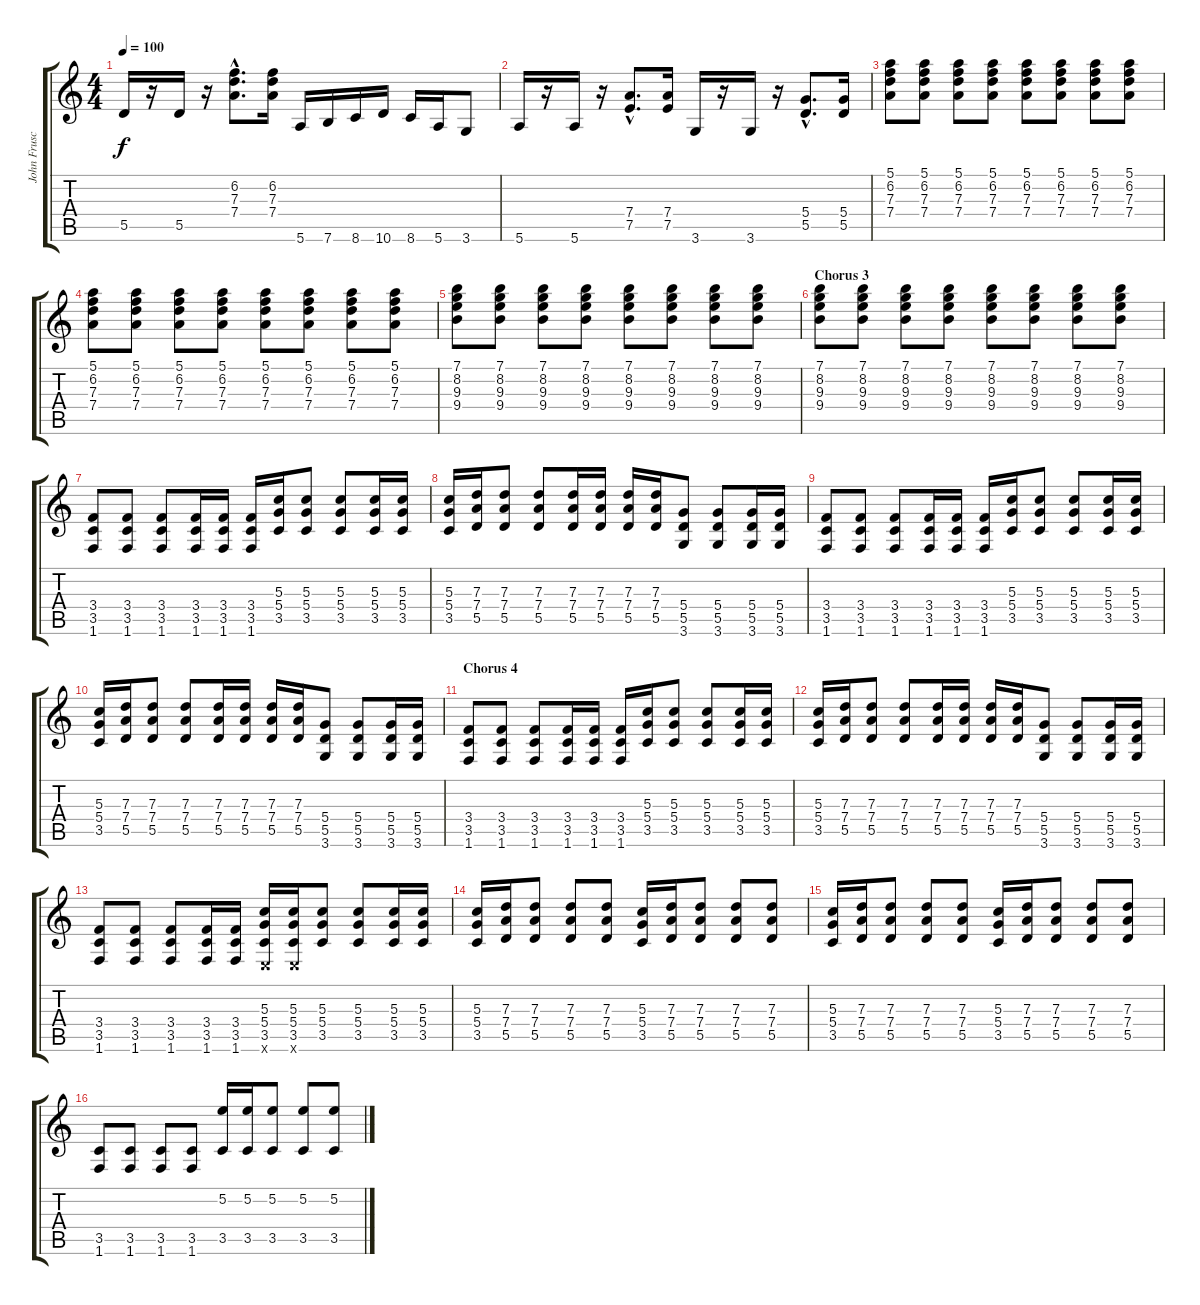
\track ("John Frusciante - Rythem And Solo Guitar" "John Frusc") {instrument electricguitarclean}
\staff {score tabs}
\tuning (E4 B3 G3 D3 A2 E2) {hide}
\ts (4 4)
\tempo 100
\clef g2
\ks c
5.5.16{dy f} r.16 5.5.16 r.16 (6.2{hac} 7.3{hac} 7.4{hac}).8{d} (6.2 7.3 7.4).16 5.6.16 7.6.16 8.6.16 10.6.16 8.6.16 5.6.16 3.6.8 |
5.6.16 r.16 5.6.16 r.16 (7.4{hac} 7.5{hac}).8{d} (7.4 7.5).16 3.6.16 r.16 3.6.16 r.16 (5.4{hac} 5.5{hac}).8{d} (5.4 5.5).16 |
(5.1 6.2 7.3 7.4).8 (5.1 6.2 7.3 7.4).8 (5.1 6.2 7.3 7.4).8 (5.1 6.2 7.3 7.4).8 (5.1 6.2 7.3 7.4).8 (5.1 6.2 7.3 7.4).8 (5.1 6.2 7.3 7.4).8 (5.1 6.2 7.3 7.4).8 |
(5.1 6.2 7.3 7.4).8 (5.1 6.2 7.3 7.4).8 (5.1 6.2 7.3 7.4).8 (5.1 6.2 7.3 7.4).8 (5.1 6.2 7.3 7.4).8 (5.1 6.2 7.3 7.4).8 (5.1 6.2 7.3 7.4).8 (5.1 6.2 7.3 7.4).8 |
(7.1 8.2 9.3 9.4).8 (7.1 8.2 9.3 9.4).8 (7.1 8.2 9.3 9.4).8 (7.1 8.2 9.3 9.4).8 (7.1 8.2 9.3 9.4).8 (7.1 8.2 9.3 9.4).8 (7.1 8.2 9.3 9.4).8 (7.1 8.2 9.3 9.4).8 |
\section ("" "Chorus 3")
(7.1 8.2 9.3 9.4).8 (7.1 8.2 9.3 9.4).8 (7.1 8.2 9.3 9.4).8 (7.1 8.2 9.3 9.4).8 (7.1 8.2 9.3 9.4).8 (7.1 8.2 9.3 9.4).8 (7.1 8.2 9.3 9.4).8 (7.1 8.2 9.3 9.4).8 |
(3.4 3.5 1.6).8{volume 16 instrument distortionguitar} (3.4 3.5 1.6).8 (3.4 3.5 1.6).8 (3.4 3.5 1.6).16 (3.4 3.5 1.6).16 (3.4 3.5 1.6).16 (5.3 5.4 3.5).16 (5.3 5.4 3.5).8 (5.3 5.4 3.5).8 (5.3 5.4 3.5).16 (5.3 5.4 3.5).16 |
(5.3 5.4 3.5).16{volume 16 instrument distortionguitar} (7.3 7.4 5.5).16 (7.3 7.4 5.5).8 (7.3 7.4 5.5).8 (7.3 7.4 5.5).16 (7.3 7.4 5.5).16 (7.3 7.4 5.5).16 (7.3 7.4 5.5).16 (5.4 5.5 3.6).8 (5.4 5.5 3.6).8 (5.4 5.5 3.6).16 (5.4 5.5 3.6).16 |
(3.4 3.5 1.6).8{volume 16 instrument distortionguitar} (3.4 3.5 1.6).8 (3.4 3.5 1.6).8 (3.4 3.5 1.6).16 (3.4 3.5 1.6).16 (3.4 3.5 1.6).16 (5.3 5.4 3.5).16 (5.3 5.4 3.5).8 (5.3 5.4 3.5).8 (5.3 5.4 3.5).16 (5.3 5.4 3.5).16 |
(5.3 5.4 3.5).16{volume 16 instrument distortionguitar} (7.3 7.4 5.5).16 (7.3 7.4 5.5).8 (7.3 7.4 5.5).8 (7.3 7.4 5.5).16 (7.3 7.4 5.5).16 (7.3 7.4 5.5).16 (7.3 7.4 5.5).16 (5.4 5.5 3.6).8 (5.4 5.5 3.6).8 (5.4 5.5 3.6).16 (5.4 5.5 3.6).16 |
\section ("" "Chorus 4")
(3.4 3.5 1.6).8{volume 16 instrument distortionguitar} (3.4 3.5 1.6).8 (3.4 3.5 1.6).8 (3.4 3.5 1.6).16 (3.4 3.5 1.6).16 (3.4 3.5 1.6).16 (5.3 5.4 3.5).16 (5.3 5.4 3.5).8 (5.3 5.4 3.5).8 (5.3 5.4 3.5).16 (5.3 5.4 3.5).16 |
(5.3 5.4 3.5).16{volume 16 instrument distortionguitar} (7.3 7.4 5.5).16 (7.3 7.4 5.5).8 (7.3 7.4 5.5).8 (7.3 7.4 5.5).16 (7.3 7.4 5.5).16 (7.3 7.4 5.5).16 (7.3 7.4 5.5).16 (5.4 5.5 3.6).8 (5.4 5.5 3.6).8 (5.4 5.5 3.6).16 (5.4 5.5 3.6).16 |
(3.4 3.5 1.6).8{volume 13 instrument distortionguitar} (3.4 3.5 1.6).8 (3.4 3.5 1.6).8 (3.4 3.5 1.6).16 (3.4 3.5 1.6).16 (5.3 5.4 3.5 0.6{x}).16 (5.3 5.4 3.5 0.6{x}).16 (5.3 5.4 3.5).8 (5.3 5.4 3.5).8 (5.3 5.4 3.5).16 (5.3 5.4 3.5).16 |
(5.3 5.4 3.5).16{volume 14 instrument distortionguitar} (7.3 7.4 5.5).16 (7.3 7.4 5.5).8 (7.3 7.4 5.5).8 (7.3 7.4 5.5).8 (5.3 5.4 3.5).16 (7.3 7.4 5.5).16 (7.3 7.4 5.5).8 (7.3 7.4 5.5).8 (7.3 7.4 5.5).8 |
(5.3 5.4 3.5).16{volume 14 instrument distortionguitar} (7.3 7.4 5.5).16 (7.3 7.4 5.5).8 (7.3 7.4 5.5).8 (7.3 7.4 5.5).8 (5.3 5.4 3.5).16 (7.3 7.4 5.5).16 (7.3 7.4 5.5).8 (7.3 7.4 5.5).8 (7.3 7.4 5.5).8 |
(3.5 1.6).8{volume 16 instrument distortionguitar} (3.5 1.6).8 (3.5 1.6).8 (3.5 1.6).8 (5.2 3.5).16 (5.2 3.5).16 (5.2 3.5).8 (5.2 3.5).8 (5.2 3.5).8
